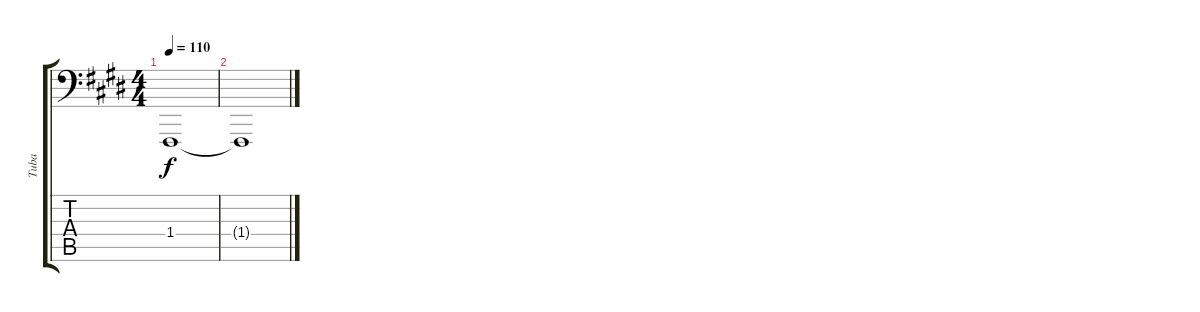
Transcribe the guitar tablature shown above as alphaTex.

\track ("Tuba" "Tuba") {instrument tuba}
\staff {score tabs}
\tuning (Ab2 Eb2 Bb1 F1 C1 F0) {hide}
\ts (4 4)
\tempo 110
\clef f4
\ks e
1.4{t}.1{dy f} |
1.4{t}.1
